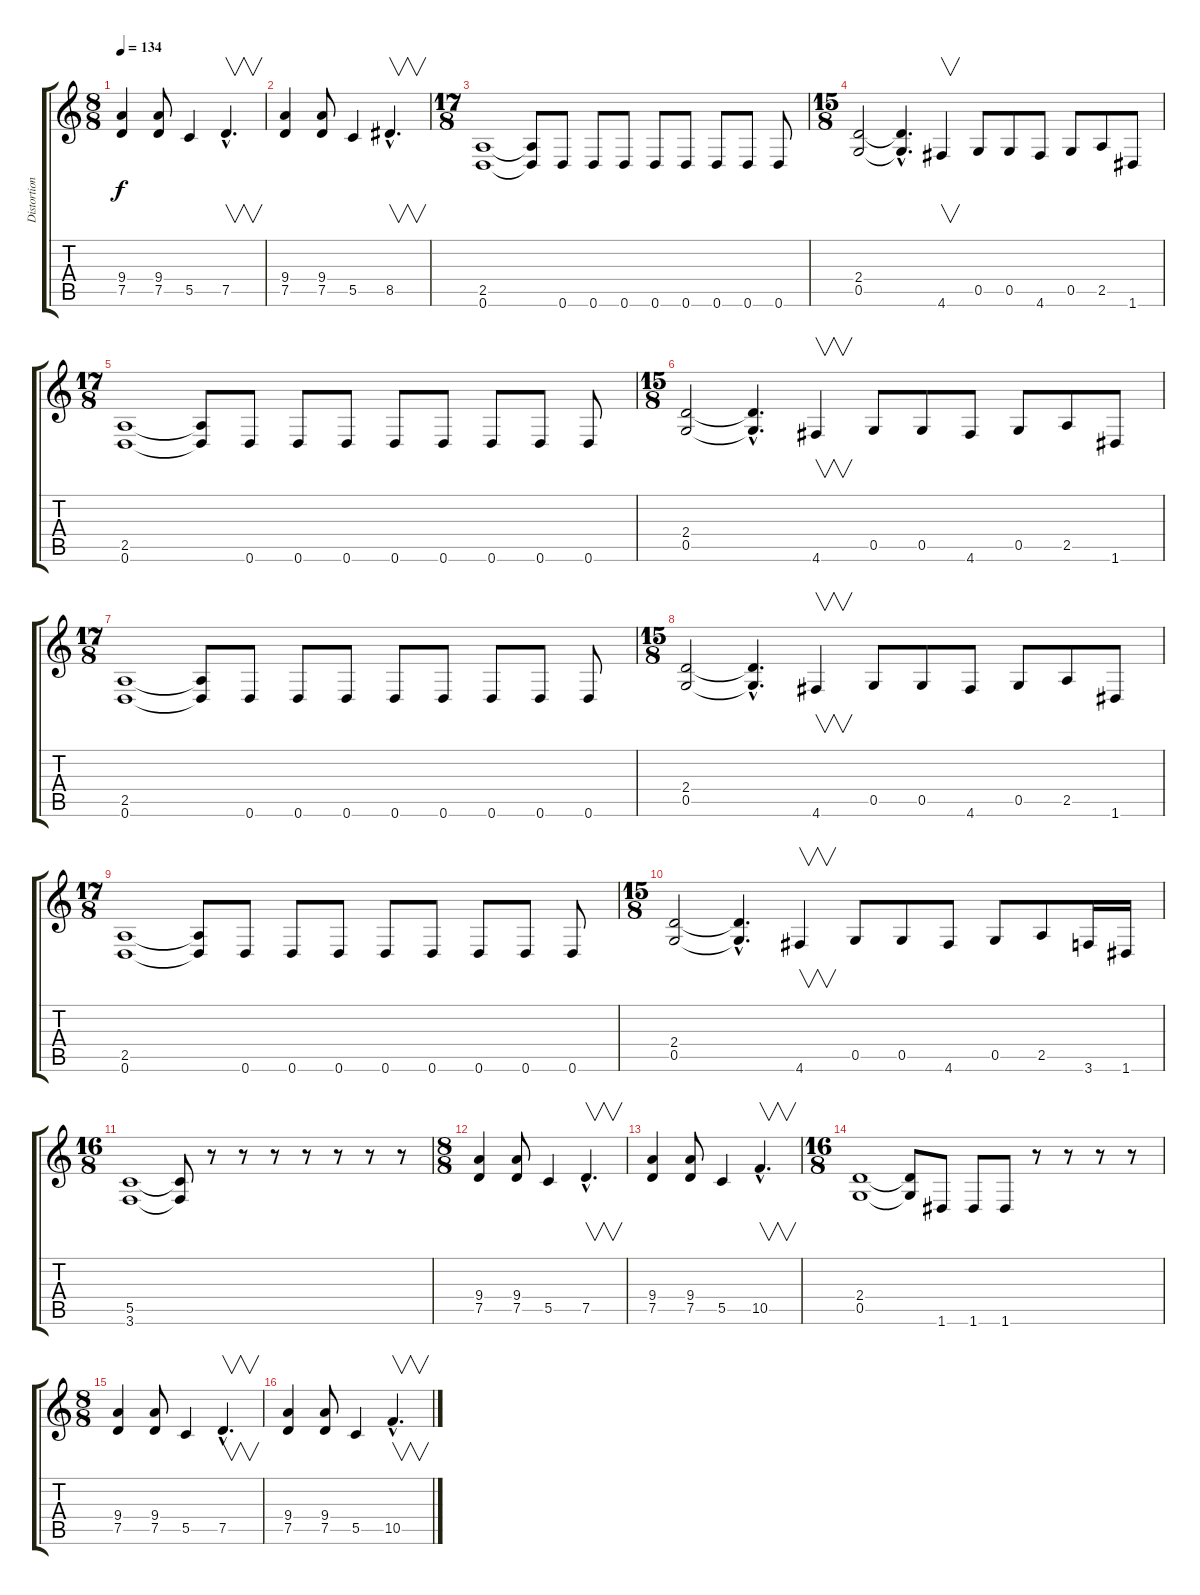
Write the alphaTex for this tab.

\track ("Distortion Guitar" "Distortion") {instrument distortionguitar}
\staff {score tabs}
\tuning (D4 A3 F3 C3 G2 D2) {hide}
\ts (8 8)
\tempo 134
\clef g2
\ks c
(9.4 7.5).4{dy f} (9.4 7.5).8 5.5.4 7.5{hac}.4{v d} |
(9.4 7.5).4 (9.4 7.5).8 5.5.4 8.5{hac}.4{v d} |
\ts (17 8)
(2.5 0.6).1 (2.5{t} 0.6{t}).8 0.6.8 0.6.8 0.6.8 0.6.8 0.6.8 0.6.8 0.6.8 0.6.8 |
\ts (15 8)
(2.4 0.5).2 (2.4{hac t} 0.5{hac t}).4{d} 4.6.4{v} 0.5.8 0.5.8 4.6.8 0.5.8 2.5.8 1.6.8 |
\ts (17 8)
(2.5 0.6).1 (2.5{t} 0.6{t}).8 0.6.8 0.6.8 0.6.8 0.6.8 0.6.8 0.6.8 0.6.8 0.6.8 |
\ts (15 8)
(2.4 0.5).2 (2.4{hac t} 0.5{hac t}).4{d} 4.6.4{v} 0.5.8 0.5.8 4.6.8 0.5.8 2.5.8 1.6.8 |
\ts (17 8)
(2.5 0.6).1 (2.5{t} 0.6{t}).8 0.6.8 0.6.8 0.6.8 0.6.8 0.6.8 0.6.8 0.6.8 0.6.8 |
\ts (15 8)
(2.4 0.5).2 (2.4{hac t} 0.5{hac t}).4{d} 4.6.4{v} 0.5.8 0.5.8 4.6.8 0.5.8 2.5.8 1.6.8 |
\ts (17 8)
(2.5 0.6).1 (2.5{t} 0.6{t}).8 0.6.8 0.6.8 0.6.8 0.6.8 0.6.8 0.6.8 0.6.8 0.6.8 |
\ts (15 8)
(2.4 0.5).2 (2.4{hac t} 0.5{hac t}).4{d} 4.6.4{v} 0.5.8 0.5.8 4.6.8 0.5.8 2.5.8 3.6.16 1.6.16 |
\ts (16 8)
(5.5 3.6).1{volume 16} (5.5{t} 3.6{t}).8 r.8 r.8 r.8 r.8 r.8 r.8 r.8 |
\ts (8 8)
(9.4 7.5).4{volume 12} (9.4 7.5).8 5.5.4 7.5{hac}.4{v d} |
(9.4 7.5).4 (9.4 7.5).8 5.5.4 10.5{hac}.4{v d} |
\ts (16 8)
(2.4 0.5).1 (2.4{t} 0.5{t}).8 1.6.8 1.6.8 1.6.8 r.8 r.8 r.8 r.8 |
\ts (8 8)
(9.4 7.5).4 (9.4 7.5).8 5.5.4 7.5{hac}.4{v d} |
(9.4 7.5).4 (9.4 7.5).8 5.5.4 10.5{hac}.4{v d}
